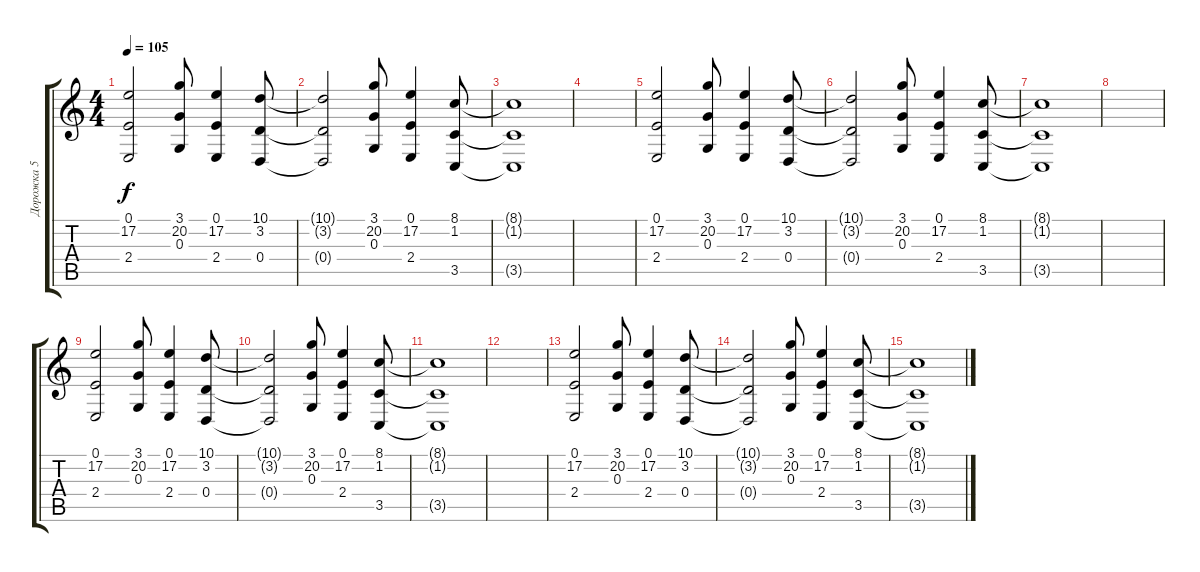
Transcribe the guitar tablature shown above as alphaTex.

\track ("Дорожка 5" "Дорожка 5") {instrument synthstrings1}
\staff {score tabs}
\tuning (E4 B3 G3 D3 A2 E2) {hide}
\ts (4 4)
\tempo 105
\clef g2
\ks c
(0.1 17.2 2.4).2{dy f} (3.1 20.2 0.3).8 (0.1 17.2 2.4).4 (10.1 3.2 0.4).8 |
(10.1{t} 3.2{t} 0.4{t}).2 (3.1 20.2 0.3).8 (0.1 17.2 2.4).4 (8.1 1.2 3.5).8 |
(8.1{t} 1.2{t} 3.5{t}).1 |
|
(0.1 17.2 2.4).2 (3.1 20.2 0.3).8 (0.1 17.2 2.4).4 (10.1 3.2 0.4).8 |
(10.1{t} 3.2{t} 0.4{t}).2 (3.1 20.2 0.3).8 (0.1 17.2 2.4).4 (8.1 1.2 3.5).8 |
(8.1{t} 1.2{t} 3.5{t}).1 |
|
(0.1 17.2 2.4).2 (3.1 20.2 0.3).8 (0.1 17.2 2.4).4 (10.1 3.2 0.4).8 |
(10.1{t} 3.2{t} 0.4{t}).2 (3.1 20.2 0.3).8 (0.1 17.2 2.4).4 (8.1 1.2 3.5).8 |
(8.1{t} 1.2{t} 3.5{t}).1 |
|
(0.1 17.2 2.4).2 (3.1 20.2 0.3).8 (0.1 17.2 2.4).4 (10.1 3.2 0.4).8 |
(10.1{t} 3.2{t} 0.4{t}).2 (3.1 20.2 0.3).8 (0.1 17.2 2.4).4 (8.1 1.2 3.5).8 |
(8.1{t} 1.2{t} 3.5{t}).1
